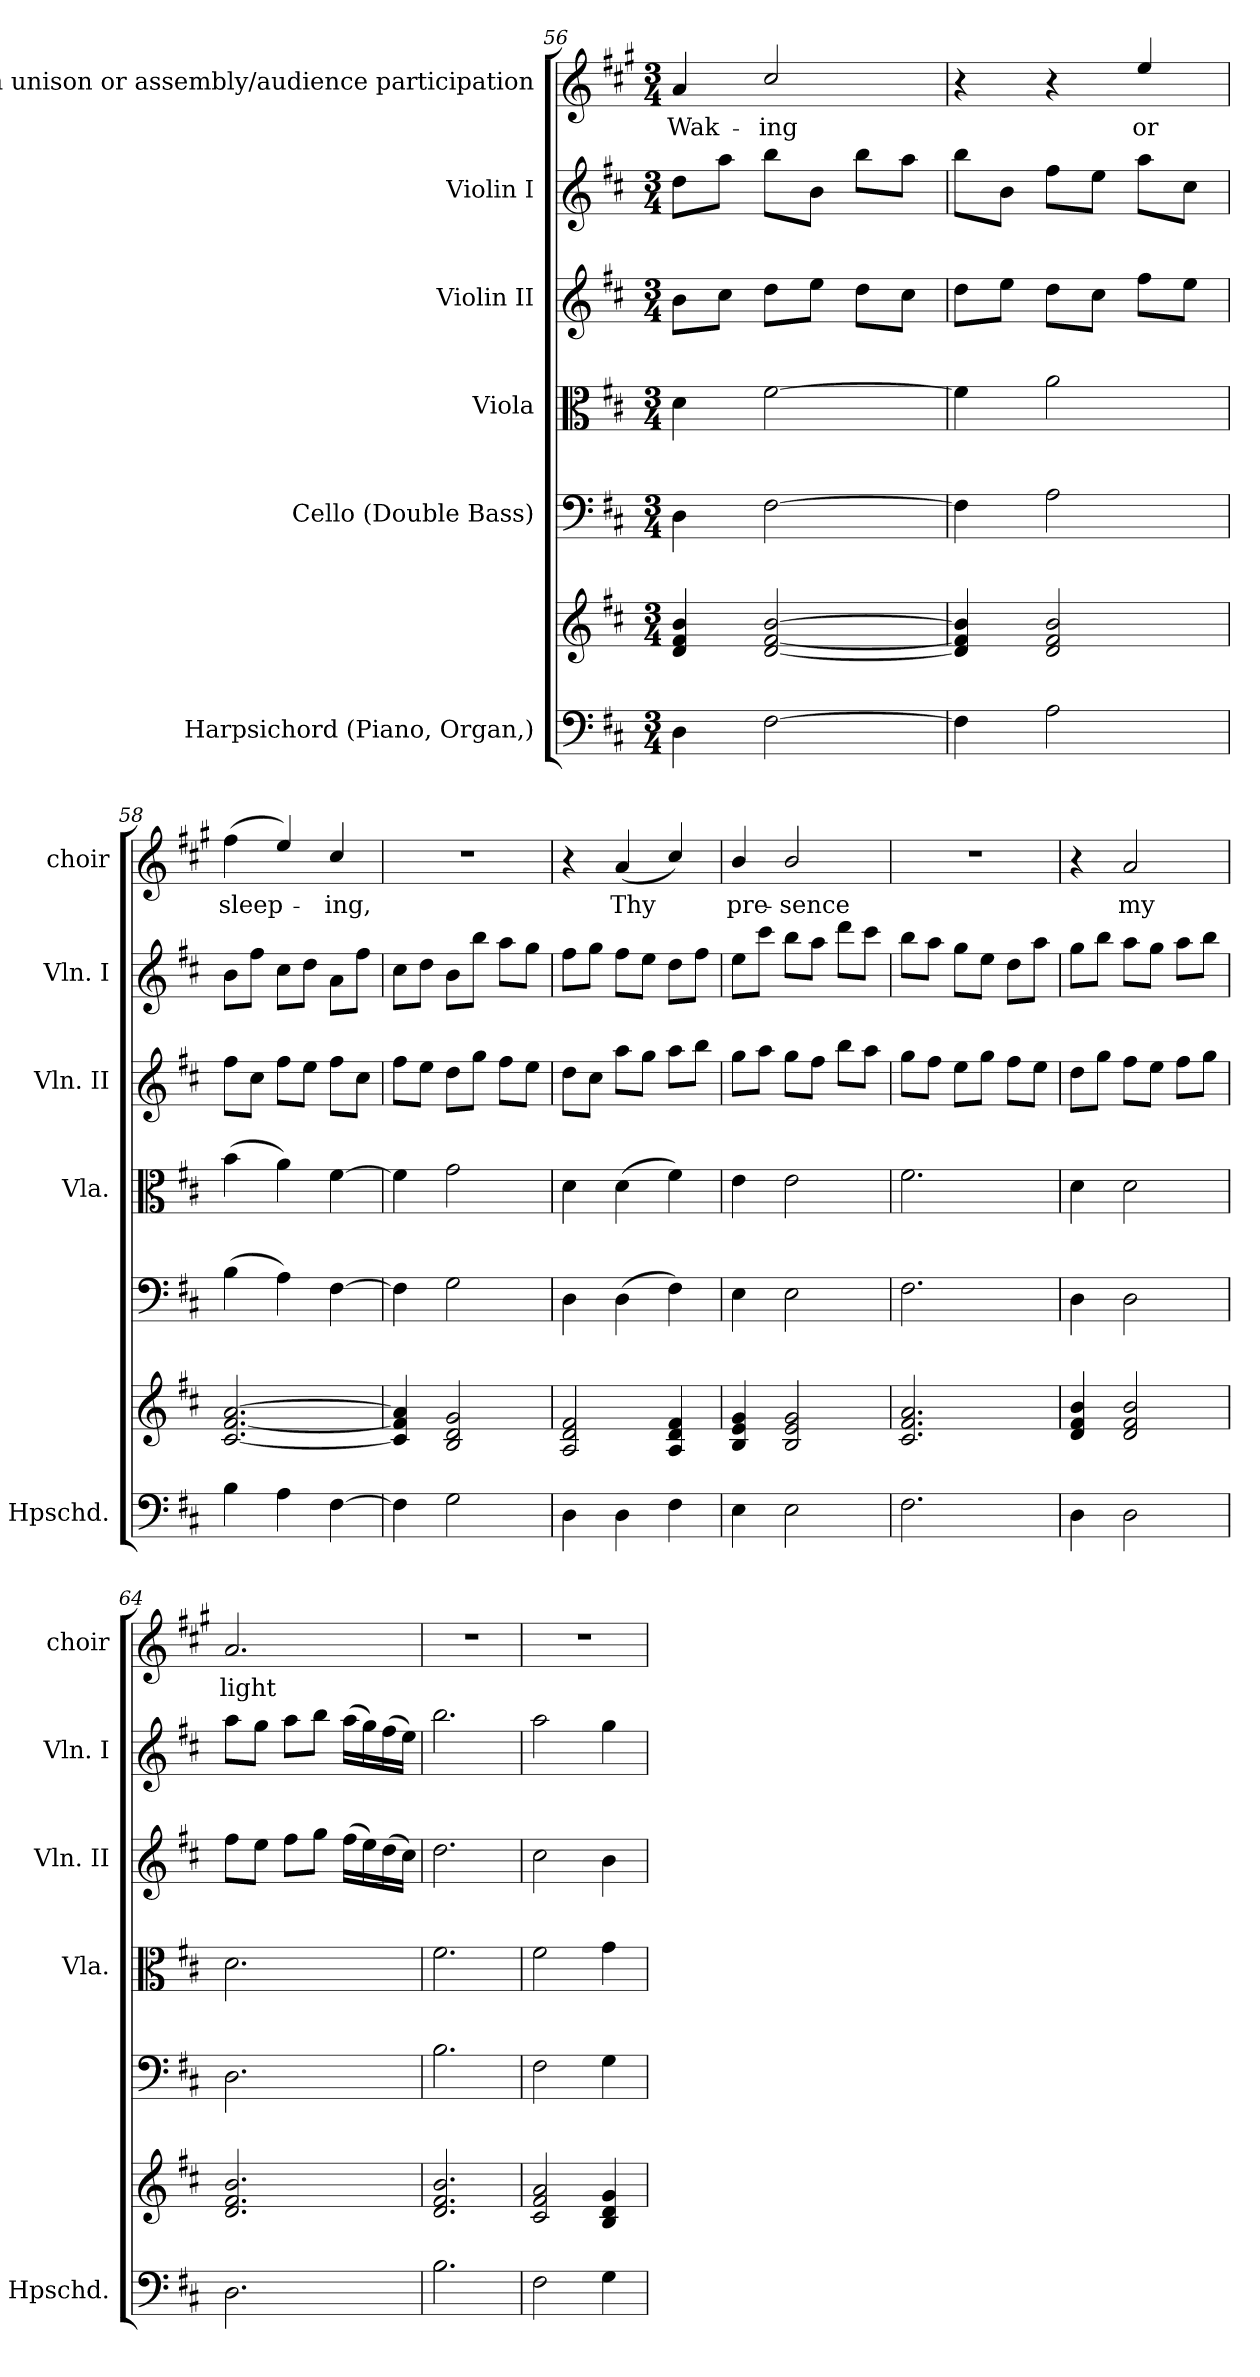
**kern	**kern	**kern	**kern	**kern	**kern	**kern	**text
*part6	*part6	*part5	*part4	*part3	*part2	*part1	*part1
*staff7	*staff6	*staff5	*staff4	*staff3	*staff2	*staff1	*staff1
*I"Harpsichord (Piano, Organ,)	*	*I"Cello (Double Bass)	*I"Viola	*I"Violin II	*I"Violin I	*I"choir in unison or  assembly/audience  participation	*
*I'Hpschd.	*	*	*I'Vla.	*I'Vln. II	*I'Vln. I	*I'choir	*
!!LO:PB:g=z
*clefF4	*clefG2	*clefF4	*clefC3	*clefG2	*clefG2	*clefG2	*
*	*	*	*	*	*	*ITrd4c7	*
*k[f#c#]	*k[f#c#]	*k[f#c#]	*k[f#c#]	*k[f#c#]	*k[f#c#]	*k[f#c#]	*
*b:	*b:	*b:	*b:	*b:	*b:	*b:	*
*M3/4	*M3/4	*M3/4	*M3/4	*M3/4	*M3/4	*M3/4	*
=56	=56	=56	=56	=56	=56	=56	=56
!	!	!	!	!	!	!	!LO:LY:b
4D\	4d/ 4f#/ 4b/	4D\	4d\	8b\L	8dd\L	4d/	Wak-
.	.	.	.	8cc#\J	8aa\J	.	.
!	!	!	!	!	!	!	!LO:LY:b
[2F#\	[2d/ [2f#/ [2b/	[2F#\	[2f#\	8dd\L	8bb\L	2f#/	-ing
.	.	.	.	8ee\J	8b\J	.	.
.	.	.	.	8dd\L	8bb\L	.	.
.	.	.	.	8cc#\J	8aa\J	.	.
=57	=57	=57	=57	=57	=57	=57	=57
4F#\]	4d/] 4f#/] 4b/]	4F#\]	4f#\]	8dd\L	8bb\L	4r	.
.	.	.	.	8ee\J	8b\J	.	.
2A\	2d/ 2f#/ 2b/	2A\	2a\	8dd\L	8ff#\L	4r	.
.	.	.	.	8cc#\J	8ee\J	.	.
!	!	!	!	!	!	!	!LO:LY:b
.	.	.	.	8ff#\L	8aa\L	4a/	or
.	.	.	.	8ee\J	8cc#\J	.	.
=58	=58	=58	=58	=58	=58	=58	=58
!	!	!	!	!	!	!	!LO:LY:b
4B\	[2.c#/ [2.f#/ [2.a/	(>4B\	(>4b\	8ff#\L	8b\L	(>4b\	sleep-
.	.	.	.	8cc#\J	8ff#\J	.	.
4A\	.	4A\)	4a\)	8ff#\L	8cc#\L	4a/)	.
.	.	.	.	8ee\J	8dd\J	.	.
!	!	!	!	!	!	!	!LO:LY:b
[4F#\	.	[4F#\	[4f#\	8ff#\L	8a\L	4f#/	-ing,
.	.	.	.	8cc#\J	8ff#\J	.	.
=59	=59	=59	=59	=59	=59	=59	=59
4F#\]	4c#/] 4f#/] 4a/]	4F#\]	4f#\]	8ff#\L	8cc#\L	2.r	.
.	.	.	.	8ee\J	8dd\J	.	.
2G\	2B/ 2d/ 2g/	2G\	2g\	8dd\L	8b\L	.	.
.	.	.	.	8gg\J	8bb\J	.	.
.	.	.	.	8ff#\L	8aa\L	.	.
.	.	.	.	8ee\J	8gg\J	.	.
=60	=60	=60	=60	=60	=60	=60	=60
4D\	2A/ 2d/ 2f#/	4D\	4d\	8dd\L	8ff#\L	4r	.
.	.	.	.	8cc#\J	8gg\J	.	.
!	!	!	!	!	!	!	!LO:LY:b
4D\	.	(>4D\	(>4d\	8aa\L	8ff#\L	(<4d/	Thy
.	.	.	.	8gg\J	8ee\J	.	.
4F#\	4A/ 4d/ 4f#/	4F#\)	4f#\)	8aa\L	8dd\L	4f#/)	.
.	.	.	.	8bb\J	8ff#\J	.	.
!!LO:LB:g=z
=61	=61	=61	=61	=61	=61	=61	=61
!	!	!	!	!	!	!	!LO:LY:b
4E\	4B/ 4e/ 4g/	4E\	4e\	8gg\L	8ee\L	4e/	pre-
.	.	.	.	8aa\J	8ccc#\J	.	.
!	!	!	!	!	!	!	!LO:LY:b
2E\	2B/ 2e/ 2g/	2E\	2e\	8gg\L	8bb\L	2e/	-sence
.	.	.	.	8ff#\J	8aa\J	.	.
.	.	.	.	8bb\L	8ddd\L	.	.
.	.	.	.	8aa\J	8ccc#\J	.	.
=62	=62	=62	=62	=62	=62	=62	=62
2.F#\	2.c#/ 2.f#/ 2.a/	2.F#\	2.f#\	8gg\L	8bb\L	2.r	.
.	.	.	.	8ff#\J	8aa\J	.	.
.	.	.	.	8ee\L	8gg\L	.	.
.	.	.	.	8gg\J	8ee\J	.	.
.	.	.	.	8ff#\L	8dd\L	.	.
.	.	.	.	8ee\J	8aa\J	.	.
=63	=63	=63	=63	=63	=63	=63	=63
4D\	4d/ 4f#/ 4b/	4D\	4d\	8dd\L	8gg\L	4r	.
.	.	.	.	8gg\J	8bb\J	.	.
!	!	!	!	!	!	!	!LO:LY:b
2D\	2d/ 2f#/ 2b/	2D\	2d\	8ff#\L	8aa\L	2d/	my
.	.	.	.	8ee\J	8gg\J	.	.
.	.	.	.	8ff#\L	8aa\L	.	.
.	.	.	.	8gg\J	8bb\J	.	.
=64	=64	=64	=64	=64	=64	=64	=64
!	!	!	!	!	!	!	!LO:LY:b
2.D\	2.d/ 2.f#/ 2.b/	2.D\	2.d\	8ff#\L	8aa\L	2.d/	light
.	.	.	.	8ee\J	8gg\J	.	.
.	.	.	.	8ff#\L	8aa\L	.	.
.	.	.	.	8gg\J	8bb\J	.	.
.	.	.	.	(>16ff#\LL	(>16aa\LL	.	.
.	.	.	.	16ee\)	16gg\)	.	.
.	.	.	.	(>16dd\	(>16ff#\	.	.
.	.	.	.	16cc#\JJ)	16ee\JJ)	.	.
=65	=65	=65	=65	=65	=65	=65	=65
2.B\	2.d/ 2.f#/ 2.b/	2.B\	2.f#\	2.dd\	2.bb\	2.r	.
!!LO:PB:g=z
=66	=66	=66	=66	=66	=66	=66	=66
2F#\	2c#/ 2f#/ 2a/	2F#\	2f#\	2cc#\	2aa\	2.r	.
4G\	4B/ 4d/ 4g/	4G\	4g\	4b\	4gg\	.	.
=	=	=	=	=	=	=	=
*-	*-	*-	*-	*-	*-	*-	*-
